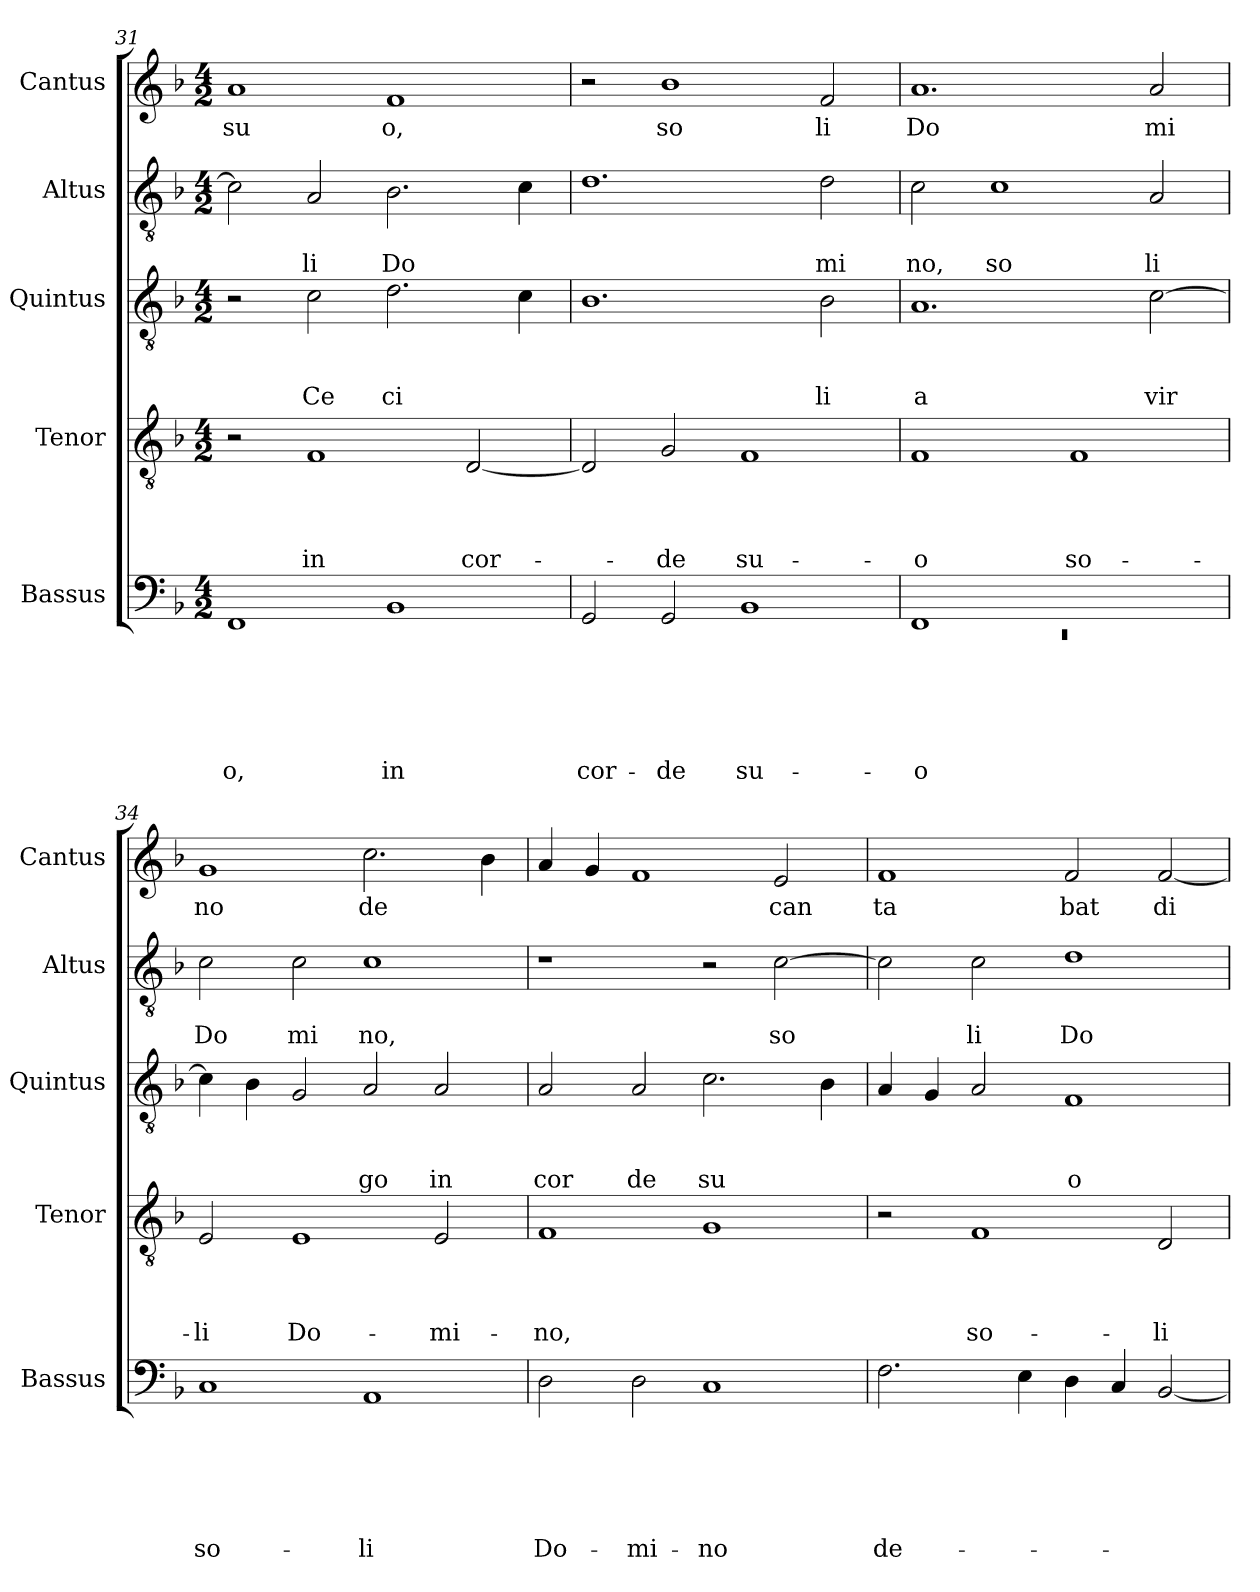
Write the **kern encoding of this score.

**kern	**text	**text	**text	**text	**text	**text	**kern	**text	**text	**text	**text	**kern	**text	**text	**text	**kern	**text	**text	**kern	**text
*part5	*part5	*part5	*part5	*part5	*part5	*part5	*part4	*part4	*part4	*part4	*part4	*part3	*part3	*part3	*part3	*part2	*part2	*part2	*part1	*part1
*staff5	*staff5	*staff5	*staff5	*staff5	*staff5	*staff5	*staff4	*staff4	*staff4	*staff4	*staff4	*staff3	*staff3	*staff3	*staff3	*staff2	*staff2	*staff2	*staff1	*staff1
*I"Bassus	*	*	*	*	*	*	*I"Tenor	*	*	*	*	*I"Quintus	*	*	*	*I"Altus	*	*	*I"Cantus	*
*I'Bassus	*	*	*	*	*	*	*I'Tenor	*	*	*	*	*I'Quintus	*	*	*	*I'Altus	*	*	*I'Cantus	*
*clefF4	*	*	*	*	*	*	*clefGv2	*	*	*	*	*clefGv2	*	*	*	*clefGv2	*	*	*clefG2	*
*k[b-]	*	*	*	*	*	*	*k[b-]	*	*	*	*	*k[b-]	*	*	*	*k[b-]	*	*	*k[b-]	*
*F:	*	*	*	*	*	*	*F:	*	*	*	*	*F:	*	*	*	*F:	*	*	*F:	*
*M4/2	*	*	*	*	*	*	*M4/2	*	*	*	*	*M4/2	*	*	*	*M4/2	*	*	*M4/2	*
=31	=31	=31	=31	=31	=31	=31	=31	=31	=31	=31	=31	=31	=31	=31	=31	=31	=31	=31	=31	=31
!	!	!	!	!	!	!LO:LY:b	!	!	!	!	!	!	!	!	!	!	!	!	!	!LO:LY:b
1FF	.	.	.	.	.	-o,	2r	.	.	.	.	2r	.	.	.	2c\]	.	.	1a	su
!	!	!	!	!	!	!	!	!	!	!	!LO:LY:b	!	!	!	!LO:LY:b	!	!	!LO:LY:b	!	!
.	.	.	.	.	.	.	1F	.	.	.	in	2c\	.	.	Ce	2A/	.	li	.	.
!	!	!	!	!	!	!LO:LY:b	!	!	!	!	!	!	!	!	!LO:LY:b	!	!	!LO:LY:b	!	!LO:LY:b
1BB-	.	.	.	.	.	in	.	.	.	.	.	2.d\	.	.	ci	2.B-\	.	Do	1f	o,
!	!	!	!	!	!	!	!	!	!	!	!LO:LY:b	!	!	!	!	!	!	!	!	!
.	.	.	.	.	.	.	[<2D/	.	.	.	cor-	.	.	.	.	.	.	.	.	.
.	.	.	.	.	.	.	.	.	.	.	.	4c\	.	.	.	4c\	.	.	.	.
=32	=32	=32	=32	=32	=32	=32	=32	=32	=32	=32	=32	=32	=32	=32	=32	=32	=32	=32	=32	=32
!	!	!	!	!	!	!LO:LY:b	!	!	!	!	!	!	!	!	!	!	!	!	!	!
2GG/	.	.	.	.	.	cor-	2D/]	.	.	.	.	1.B-	.	.	.	1.d	.	.	2r	.
!	!	!	!	!	!	!LO:LY:b	!	!	!	!	!LO:LY:b	!	!	!	!	!	!	!	!	!LO:LY:b
2GG/	.	.	.	.	.	-de	2G/	.	.	.	-de	.	.	.	.	.	.	.	1b-	so
!	!	!	!	!	!	!LO:LY:b	!	!	!	!	!LO:LY:b	!	!	!	!	!	!	!	!	!
1BB-	.	.	.	.	.	su-	1F	.	.	.	su-	.	.	.	.	.	.	.	.	.
!	!	!	!	!	!	!	!	!	!	!	!	!	!	!	!LO:LY:b	!	!	!LO:LY:b	!	!LO:LY:b
.	.	.	.	.	.	.	.	.	.	.	.	2B-\	.	.	li	2d\	.	mi	2f/	li
=33	=33	=33	=33	=33	=33	=33	=33	=33	=33	=33	=33	=33	=33	=33	=33	=33	=33	=33	=33	=33
*^	*	*	*	*	*	*	*	*	*	*	*	*	*	*	*	*	*	*	*	*
!	!LO:N:vis=1	!	!	!	!	!	!LO:LY:b	!	!	!	!	!LO:LY:b	!	!	!	!LO:LY:b	!	!	!LO:LY:b	!	!LO:LY:b
1FF	0rEE	.	.	.	.	.	-o	1F	.	.	.	-o	1.A	.	.	a	2c\	.	no,	1.a	Do
!	!	!	!	!	!	!	!	!	!	!	!	!	!	!	!	!	!	!	!LO:LY:b	!	!
.	.	.	.	.	.	.	.	.	.	.	.	.	.	.	.	.	1c	.	so	.	.
!	!	!	!	!	!	!	!	!	!	!	!	!LO:LY:b	!	!	!	!	!	!	!	!	!
1ryy	.	.	.	.	.	.	.	1F	.	.	.	so-	.	.	.	.	.	.	.	.	.
!	!	!	!	!	!	!	!	!	!	!	!	!	!	!	!	!LO:LY:b	!	!	!LO:LY:b	!	!LO:LY:b
.	.	.	.	.	.	.	.	.	.	.	.	.	[>2c\	.	.	vir	2A/	.	li	2a/	mi
*v	*v	*	*	*	*	*	*	*	*	*	*	*	*	*	*	*	*	*	*	*	*
=34	=34	=34	=34	=34	=34	=34	=34	=34	=34	=34	=34	=34	=34	=34	=34	=34	=34	=34	=34	=34
!	!	!	!	!	!	!LO:LY:b	!	!	!	!	!LO:LY:b	!	!	!	!	!	!	!LO:LY:b	!	!LO:LY:b
1C	.	.	.	.	.	so-	2E/	.	.	.	-li	4c\]	.	.	.	2c\	.	Do	1g	no
.	.	.	.	.	.	.	.	.	.	.	.	4B-\	.	.	.	.	.	.	.	.
!	!	!	!	!	!	!	!	!	!	!	!LO:LY:b	!	!	!	!	!	!	!LO:LY:b	!	!
.	.	.	.	.	.	.	1E	.	.	.	Do-	2G/	.	.	.	2c\	.	mi	.	.
!	!	!	!	!	!	!LO:LY:b	!	!	!	!	!	!	!	!	!LO:LY:b	!	!	!LO:LY:b	!	!LO:LY:b
1AA	.	.	.	.	.	-li	.	.	.	.	.	2A/	.	.	go	1c	.	no,	2.cc\	de
!	!	!	!	!	!	!	!	!	!	!	!LO:LY:b	!	!	!	!LO:LY:b	!	!	!	!	!
.	.	.	.	.	.	.	2E/	.	.	.	-mi-	2A/	.	.	in	.	.	.	.	.
.	.	.	.	.	.	.	.	.	.	.	.	.	.	.	.	.	.	.	4b-\	.
=35	=35	=35	=35	=35	=35	=35	=35	=35	=35	=35	=35	=35	=35	=35	=35	=35	=35	=35	=35	=35
!	!	!	!	!	!	!LO:LY:b	!	!	!	!	!LO:LY:b	!	!	!	!LO:LY:b	!	!	!	!	!
2D\	.	.	.	.	.	Do-	1F	.	.	.	-no,	2A/	.	.	cor	1r	.	.	4a/	.
.	.	.	.	.	.	.	.	.	.	.	.	.	.	.	.	.	.	.	4g/	.
!	!	!	!	!	!	!LO:LY:b	!	!	!	!	!	!	!	!	!LO:LY:b	!	!	!	!	!
2D\	.	.	.	.	.	-mi-	.	.	.	.	.	2A/	.	.	de	.	.	.	1f	.
!	!	!	!	!	!	!LO:LY:b	!	!	!	!	!	!	!	!	!LO:LY:b	!	!	!	!	!
1C	.	.	.	.	.	-no	1G	.	.	.	.	2.c\	.	.	su	2r	.	.	.	.
!	!	!	!	!	!	!	!	!	!	!	!	!	!	!	!	!	!	!LO:LY:b	!	!LO:LY:b
.	.	.	.	.	.	.	.	.	.	.	.	.	.	.	.	[>2c\	.	so	2e/	can
.	.	.	.	.	.	.	.	.	.	.	.	4B-\	.	.	.	.	.	.	.	.
=36	=36	=36	=36	=36	=36	=36	=36	=36	=36	=36	=36	=36	=36	=36	=36	=36	=36	=36	=36	=36
!	!	!	!	!	!	!LO:LY:b	!	!	!	!	!	!	!	!	!	!	!	!	!	!LO:LY:b
2.F\	.	.	.	.	.	de-	2r	.	.	.	.	4A/	.	.	.	2c\]	.	.	1f	ta
.	.	.	.	.	.	.	.	.	.	.	.	4G/	.	.	.	.	.	.	.	.
!	!	!	!	!	!	!	!	!	!	!	!LO:LY:b	!	!	!	!	!	!	!LO:LY:b	!	!
.	.	.	.	.	.	.	1F	.	.	.	so-	2A/	.	.	.	2c\	.	li	.	.
4E\	.	.	.	.	.	.	.	.	.	.	.	.	.	.	.	.	.	.	.	.
!	!	!	!	!	!	!	!	!	!	!	!	!	!	!	!LO:LY:b	!	!	!LO:LY:b	!	!LO:LY:b
4D\	.	.	.	.	.	.	.	.	.	.	.	1F	.	.	o	1d	.	Do	2f/	bat
4C/	.	.	.	.	.	.	.	.	.	.	.	.	.	.	.	.	.	.	.	.
!	!	!	!	!	!	!	!	!	!	!	!LO:LY:b	!	!	!	!	!	!	!	!	!LO:LY:b
[<2BB-/	.	.	.	.	.	.	2D/	.	.	.	-li	.	.	.	.	.	.	.	[<2f/	di
=	=	=	=	=	=	=	=	=	=	=	=	=	=	=	=	=	=	=	=	=
*-	*-	*-	*-	*-	*-	*-	*-	*-	*-	*-	*-	*-	*-	*-	*-	*-	*-	*-	*-	*-
